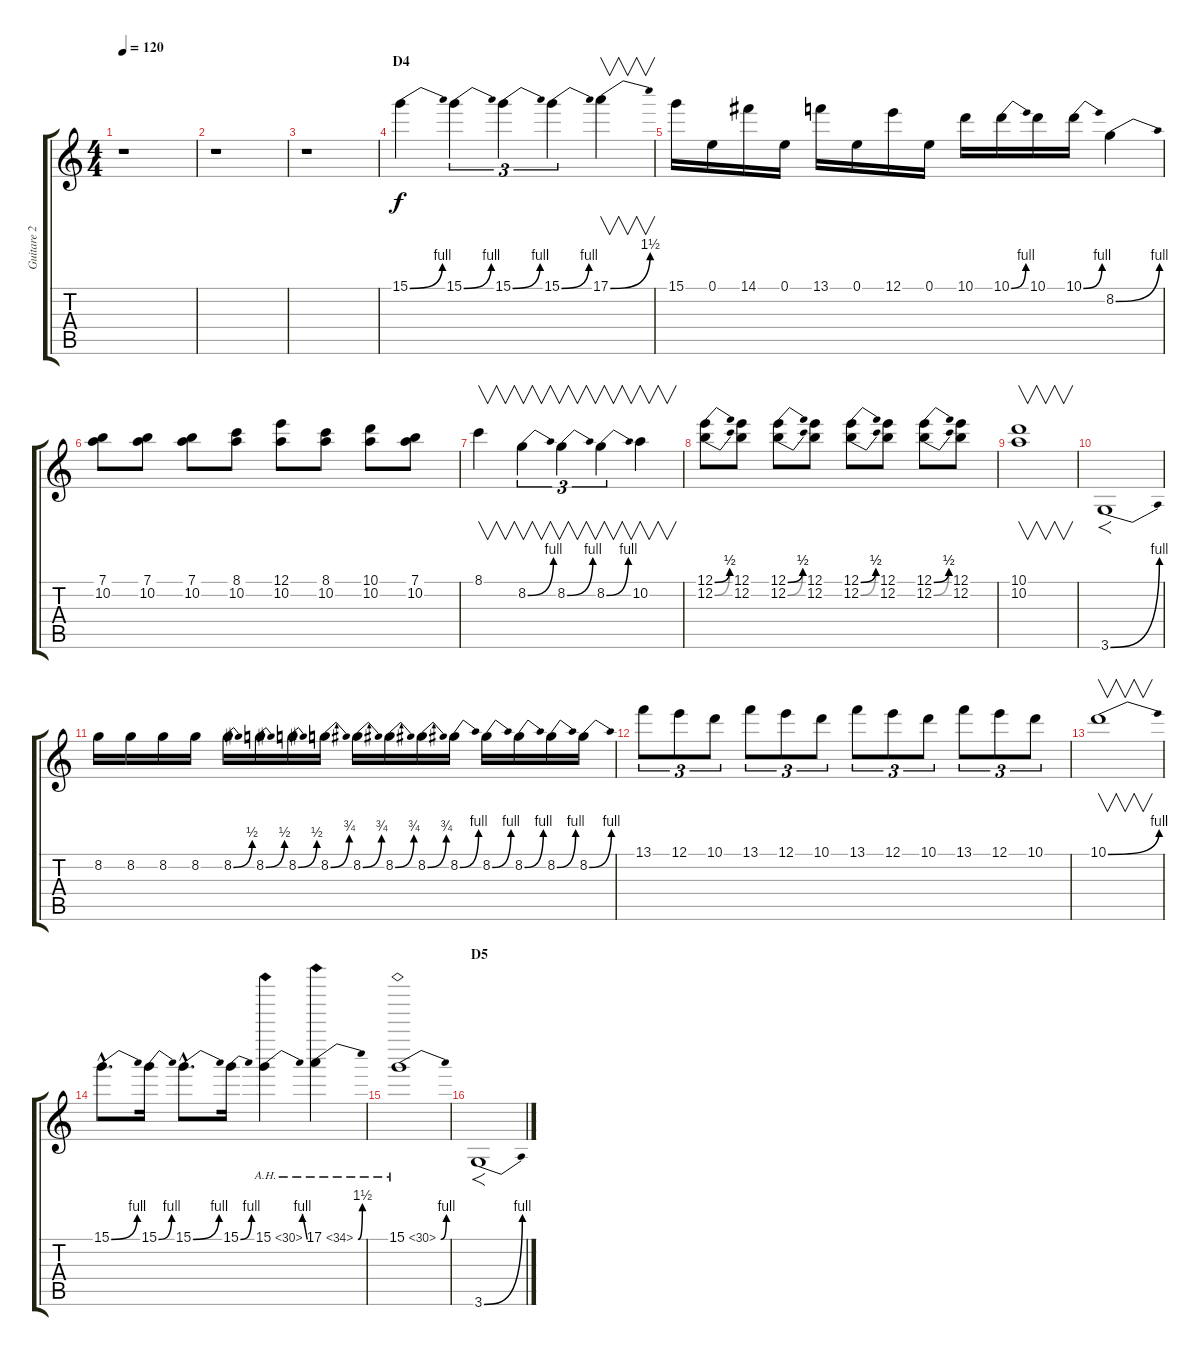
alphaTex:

\track ("Guitare 2 ( bis )" "Guitare 2 ") {instrument overdrivenguitar}
\staff {score tabs}
\tuning (E4 B3 G3 D3 A2 E2) {hide}
\ts (4 4)
\tempo 120
\clef g2
\ks c
r.1{dy f} |
r.1 |
r.1 |
\section ("" "D4")
15.1{be (bend 0 0 60 4)}.4 15.1{be (bend 0 0 60 4)}.4{tu (3 2)} 15.1{be (bend 0 0 60 4)}.4{tu (3 2)} 15.1{be (bend 0 0 60 4)}.4{tu (3 2)} 17.1{be (bend 0 0 60 6)}.4{v} |
15.1.16 0.1.16 14.1.16 0.1.16 13.1.16 0.1.16 12.1.16 0.1.16 10.1.16 10.1{be (bend 0 0 60 4)}.16 10.1.16 10.1{be (bend 0 0 60 4)}.16 8.2{be (bend 0 0 60 4)}.4 |
(7.1 10.2).8 (7.1 10.2).8 (7.1 10.2).8 (8.1 10.2).8 (12.1 10.2).8 (8.1 10.2).8 (10.1 10.2).8 (7.1 10.2).8 |
8.1.4{v} 8.2{be (bend 0 0 60 4)}.4{v tu (3 2)} 8.2{be (bend 0 0 60 4)}.4{v tu (3 2)} 8.2{be (bend 0 0 60 4)}.4{v tu (3 2)} 10.2.4{v} |
(12.1{be (bend 0 0 60 2)} 12.2{be (bend 0 0 60 2)}).8 (12.1 12.2).8 (12.1{be (bend 0 0 60 2)} 12.2{be (bend 0 0 60 2)}).8 (12.1 12.2).8 (12.1{be (bend 0 0 60 2)} 12.2{be (bend 0 0 60 2)}).8 (12.1 12.2).8 (12.1{be (bend 0 0 60 2)} 12.2{be (bend 0 0 60 2)}).8 (12.1 12.2).8 |
(10.1 10.2).1{v} |
3.6{be (bend 0 0 60 4)}.1{f} |
8.2.16 8.2.16 8.2.16 8.2.16 8.2{be (bend 0 0 60 2)}.16 8.2{be (bend 0 0 60 2)}.16 8.2{be (bend 0 0 60 2)}.16 8.2{be (bend 0 0 60 3)}.16 8.2{be (bend 0 0 60 3)}.16 8.2{be (bend 0 0 60 3)}.16 8.2{be (bend 0 0 60 3)}.16 8.2{be (bend 0 0 60 4)}.16 8.2{be (bend 0 0 60 4)}.16 8.2{be (bend 0 0 60 4)}.16 8.2{be (bend 0 0 60 4)}.16 8.2{be (bend 0 0 60 4)}.16 |
13.1.8{tu (3 2)} 12.1.8{tu (3 2)} 10.1.8{tu (3 2)} 13.1.8{tu (3 2)} 12.1.8{tu (3 2)} 10.1.8{tu (3 2)} 13.1.8{tu (3 2)} 12.1.8{tu (3 2)} 10.1.8{tu (3 2)} 13.1.8{tu (3 2)} 12.1.8{tu (3 2)} 10.1.8{tu (3 2)} |
10.1{be (bend 0 0 60 4)}.1{v} |
15.1{be (bend 0 0 60 4) hac}.8{d} 15.1{be (bend 0 0 60 4)}.16 15.1{be (bend 0 0 60 4) hac}.8{d} 15.1{be (bend 0 0 60 4)}.16 15.1{be (bend 0 0 60 4) ah 15}.4 17.1{be (bend 0 0 60 6) ah 17}.4 |
15.1{be (bend 0 0 60 4) ah 15}.1 |
\section ("" "D5")
3.6{be (bend 0 0 60 4)}.1{f}
